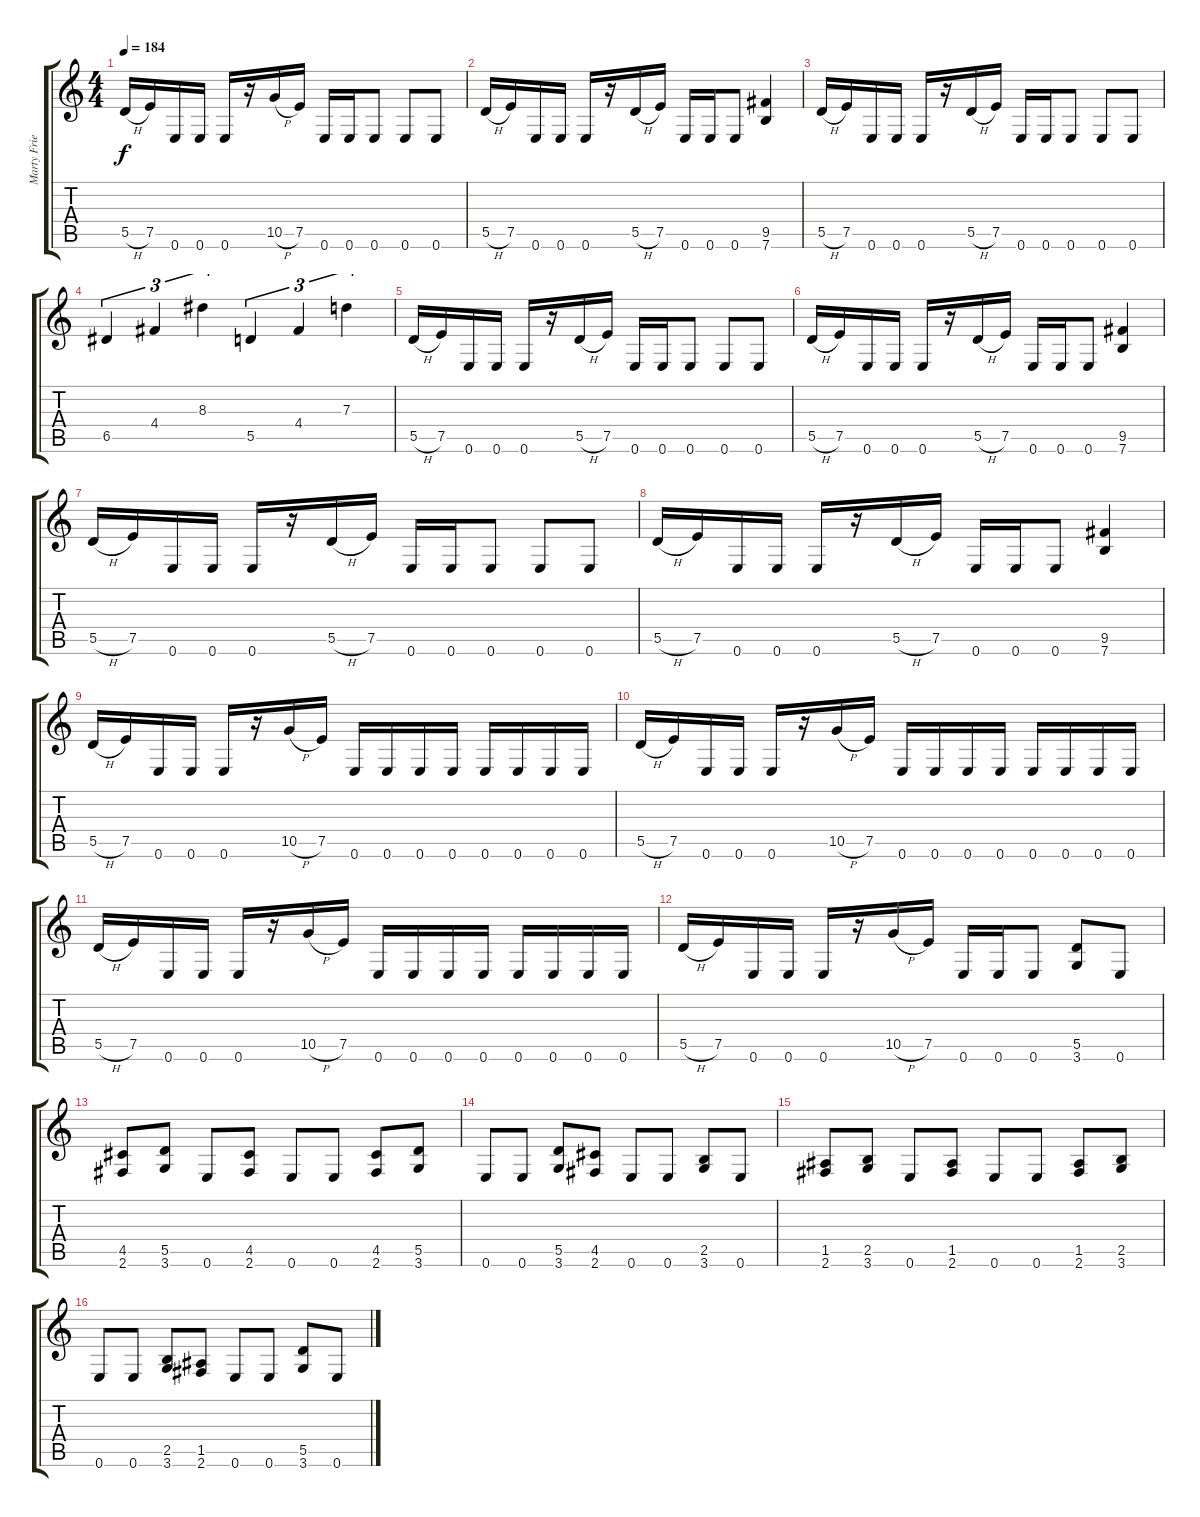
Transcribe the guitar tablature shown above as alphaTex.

\track ("Marty Friedman" "Marty Frie") {instrument distortionguitar}
\staff {score tabs}
\tuning (E4 B3 G3 D3 A2 E2) {hide}
\ts (4 4)
\tempo 184
\clef g2
\ks c
5.5{h}.16{dy f} 7.5.16 0.6.16 0.6.16 0.6.16 r.16 10.5{h}.16 7.5.16 0.6.16 0.6.16 0.6.8 0.6.8 0.6.8 |
5.5{h}.16 7.5.16 0.6.16 0.6.16 0.6.16 r.16 5.5{h}.16 7.5.16 0.6.16 0.6.16 0.6.8 (9.5 7.6).4 |
5.5{h}.16 7.5.16 0.6.16 0.6.16 0.6.16 r.16 5.5{h}.16 7.5.16 0.6.16 0.6.16 0.6.8 0.6.8 0.6.8 |
6.5.4{tu (3 2)} 4.4.4{tu (3 2)} 8.3.4{tu (3 2)} 5.5.4{tu (3 2)} 4.4.4{tu (3 2)} 7.3.4{tu (3 2)} |
5.5{h}.16 7.5.16 0.6.16 0.6.16 0.6.16 r.16 5.5{h}.16 7.5.16 0.6.16 0.6.16 0.6.8 0.6.8 0.6.8 |
5.5{h}.16 7.5.16 0.6.16 0.6.16 0.6.16 r.16 5.5{h}.16 7.5.16 0.6.16 0.6.16 0.6.8 (9.5 7.6).4 |
5.5{h}.16 7.5.16 0.6.16 0.6.16 0.6.16 r.16 5.5{h}.16 7.5.16 0.6.16 0.6.16 0.6.8 0.6.8 0.6.8 |
5.5{h}.16 7.5.16 0.6.16 0.6.16 0.6.16 r.16 5.5{h}.16 7.5.16 0.6.16 0.6.16 0.6.8 (9.5 7.6).4 |
5.5{h}.16 7.5.16 0.6.16 0.6.16 0.6.16 r.16 10.5{h}.16 7.5.16 0.6.16 0.6.16 0.6.16 0.6.16 0.6.16 0.6.16 0.6.16 0.6.16 |
5.5{h}.16 7.5.16 0.6.16 0.6.16 0.6.16 r.16 10.5{h}.16 7.5.16 0.6.16 0.6.16 0.6.16 0.6.16 0.6.16 0.6.16 0.6.16 0.6.16 |
5.5{h}.16 7.5.16 0.6.16 0.6.16 0.6.16 r.16 10.5{h}.16 7.5.16 0.6.16 0.6.16 0.6.16 0.6.16 0.6.16 0.6.16 0.6.16 0.6.16 |
5.5{h}.16 7.5.16 0.6.16 0.6.16 0.6.16 r.16 10.5{h}.16 7.5.16 0.6.16 0.6.16 0.6.8 (5.5 3.6).8 0.6.8 |
(4.5 2.6).8 (5.5 3.6).8 0.6.8 (4.5 2.6).8 0.6.8 0.6.8 (4.5 2.6).8 (5.5 3.6).8 |
0.6.8 0.6.8 (5.5 3.6).8 (4.5 2.6).8 0.6.8 0.6.8 (2.5 3.6).8 0.6.8 |
(1.5 2.6).8 (2.5 3.6).8 0.6.8 (1.5 2.6).8 0.6.8 0.6.8 (1.5 2.6).8 (2.5 3.6).8 |
0.6.8 0.6.8 (2.5 3.6).8 (1.5 2.6).8 0.6.8 0.6.8 (5.5 3.6).8 0.6.8
